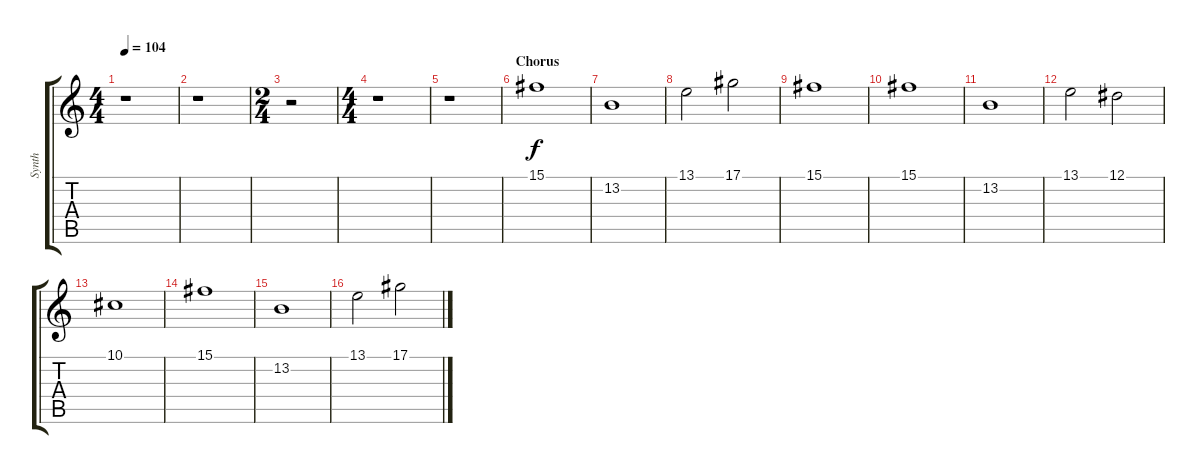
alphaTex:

\track ("Synth" "Synth") {instrument lead1square}
\staff {score tabs}
\tuning (Eb4 Bb3 Gb3 Db3 Ab2 Eb2) {hide}
\ts (4 4)
\tempo 104
\clef g2
\ks c
r.1{dy f} |
r.1 |
\ts (2 4)
r.2 |
\ts (4 4)
r.1 |
r.1 |
\section ("" "Chorus")
15.1.1 |
13.2.1 |
13.1.2 17.1.2 |
15.1.1 |
15.1.1 |
13.2.1 |
13.1.2 12.1.2 |
10.1.1 |
15.1.1 |
13.2.1 |
13.1.2 17.1.2
